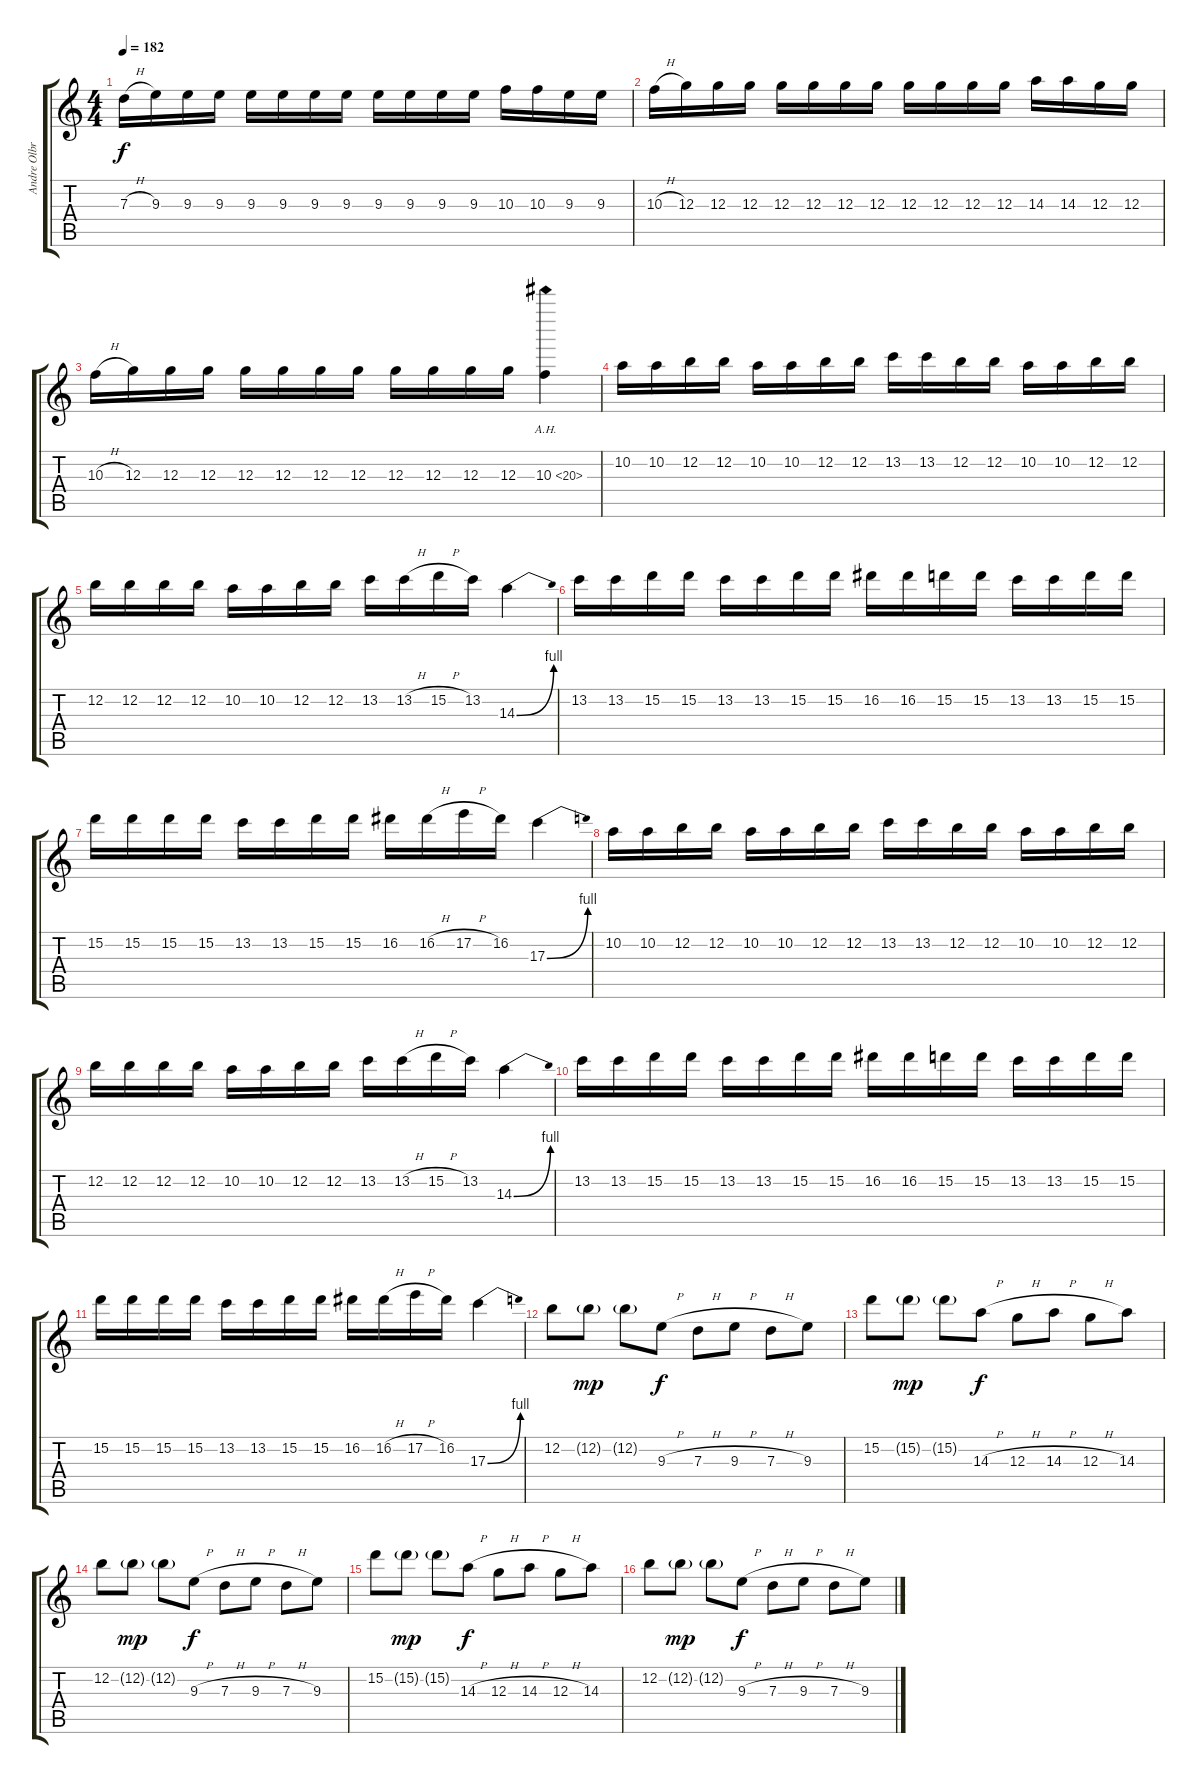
\track ("Andre Olbrich" "Andre Olbr") {instrument distortionguitar}
\staff {score tabs}
\tuning (E4 B3 G3 D3 A2 E2) {hide}
\ts (4 4)
\tempo 182
\clef g2
\ks c
7.3{h}.16{dy f} 9.3.16 9.3.16 9.3.16 9.3.16 9.3.16 9.3.16 9.3.16 9.3.16 9.3.16 9.3.16 9.3.16 10.3.16 10.3.16 9.3.16 9.3.16 |
10.3{h}.16 12.3.16 12.3.16 12.3.16 12.3.16 12.3.16 12.3.16 12.3.16 12.3.16 12.3.16 12.3.16 12.3.16 14.3.16 14.3.16 12.3.16 12.3.16 |
10.3{h}.16 12.3.16 12.3.16 12.3.16 12.3.16 12.3.16 12.3.16 12.3.16 12.3.16 12.3.16 12.3.16 12.3.16 10.3{ah 10}.4 |
10.2.16 10.2.16 12.2.16 12.2.16 10.2.16 10.2.16 12.2.16 12.2.16 13.2.16 13.2.16 12.2.16 12.2.16 10.2.16 10.2.16 12.2.16 12.2.16 |
12.2.16 12.2.16 12.2.16 12.2.16 10.2.16 10.2.16 12.2.16 12.2.16 13.2.16 13.2{h}.16 15.2{h}.16 13.2.16 14.3{be (bend 0 0 60 4)}.4 |
13.2.16 13.2.16 15.2.16 15.2.16 13.2.16 13.2.16 15.2.16 15.2.16 16.2.16 16.2.16 15.2.16 15.2.16 13.2.16 13.2.16 15.2.16 15.2.16 |
15.2.16 15.2.16 15.2.16 15.2.16 13.2.16 13.2.16 15.2.16 15.2.16 16.2.16 16.2{h}.16 17.2{h}.16 16.2.16 17.3{be (bend 0 0 60 4)}.4 |
10.2.16 10.2.16 12.2.16 12.2.16 10.2.16 10.2.16 12.2.16 12.2.16 13.2.16 13.2.16 12.2.16 12.2.16 10.2.16 10.2.16 12.2.16 12.2.16 |
12.2.16 12.2.16 12.2.16 12.2.16 10.2.16 10.2.16 12.2.16 12.2.16 13.2.16 13.2{h}.16 15.2{h}.16 13.2.16 14.3{be (bend 0 0 60 4)}.4 |
13.2.16 13.2.16 15.2.16 15.2.16 13.2.16 13.2.16 15.2.16 15.2.16 16.2.16 16.2.16 15.2.16 15.2.16 13.2.16 13.2.16 15.2.16 15.2.16 |
15.2.16 15.2.16 15.2.16 15.2.16 13.2.16 13.2.16 15.2.16 15.2.16 16.2.16 16.2{h}.16 17.2{h}.16 16.2.16 17.3{be (bend 0 0 60 4)}.4 |
12.2.8 12.2{g}.8{dy mp} 12.2{g}.8 9.3{h}.8{dy f} 7.3{h}.8 9.3{h}.8 7.3{h}.8 9.3.8 |
15.2.8 15.2{g}.8{dy mp} 15.2{g}.8 14.3{h}.8{dy f} 12.3{h}.8 14.3{h}.8 12.3{h}.8 14.3.8 |
12.2.8 12.2{g}.8{dy mp} 12.2{g}.8 9.3{h}.8{dy f} 7.3{h}.8 9.3{h}.8 7.3{h}.8 9.3.8 |
15.2.8 15.2{g}.8{dy mp} 15.2{g}.8 14.3{h}.8{dy f} 12.3{h}.8 14.3{h}.8 12.3{h}.8 14.3.8 |
12.2.8 12.2{g}.8{dy mp} 12.2{g}.8 9.3{h}.8{dy f} 7.3{h}.8 9.3{h}.8 7.3{h}.8 9.3.8
